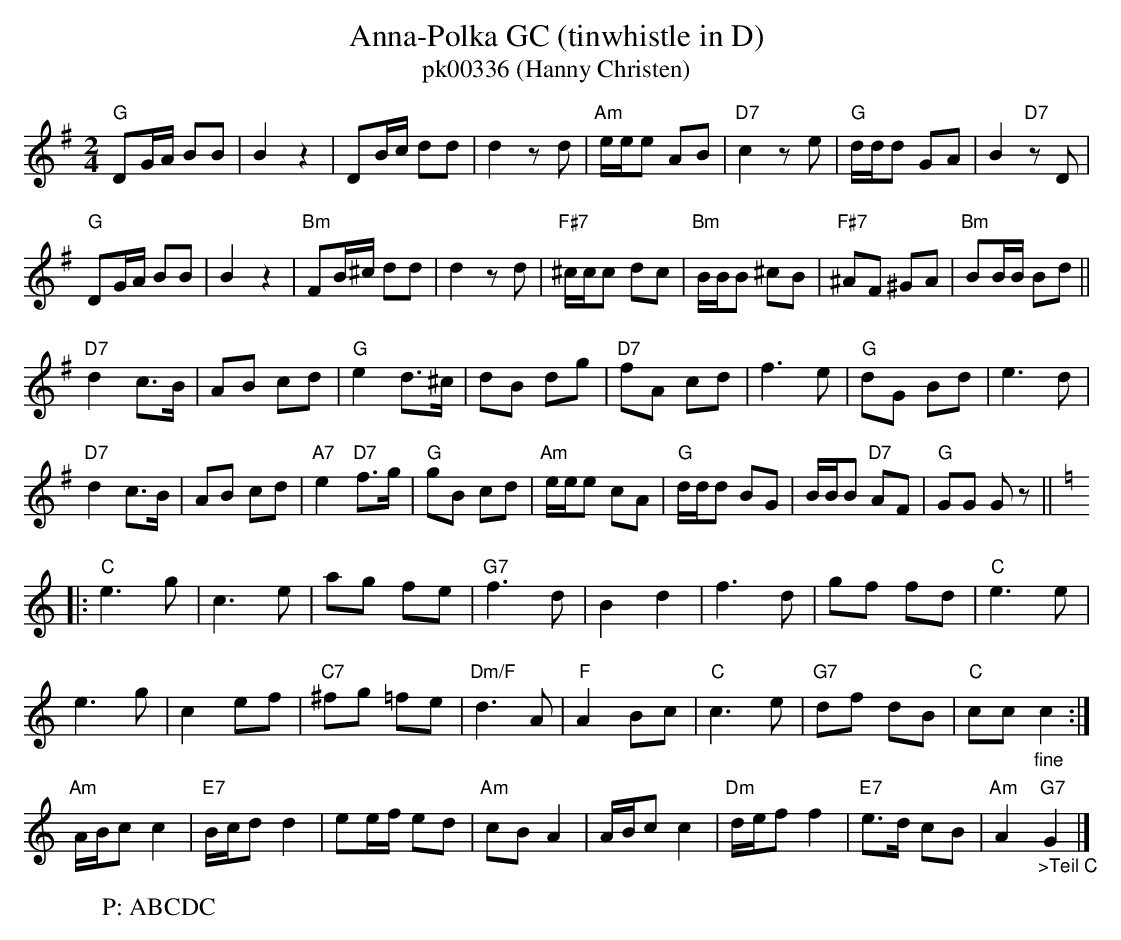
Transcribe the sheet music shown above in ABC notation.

X:1
T:Anna-Polka GC (tinwhistle in D)
T:pk00336 (Hanny Christen)
M:2/4
L:1/8
K:G %%MIDI gchordon
"G"DG/2A/2 BB | B2z2 | DB/2c/2 dd | d2zd | "Am"e/2e/2e AB | "D7"c2ze | "G"d/2d/2d GA | B2"D7"zD |
"G"DG/2A/2 BB | B2z2 | "Bm"FB/2^c/2 dd | d2zd | "F#7"^c/2c/2c dc | "Bm"B/2B/2B ^cB | "F#7"^AF ^GA | "Bm"BB/2B/2 Bd ||
"D7"d2c>B | AB cd | "G"e2 d>^c | dB dg | "D7"fA cd | f3e | "G"dG Bd | e3d |
"D7"d2 c>B | AB cd | "A7"e2 "D7"f>g | "G"gB cd | "Am"e/2e/2e cA | "G"d/2d/2d BG | B/2B/2B "D7"AF | "G"GG Gz ||
|: [K:C]
"C"e3g | c3e | ag fe | "G7"f3d | B2d2 | f3d | gf fd | "C"e3e |
e3g | c2 ef | "C7"^fg =fe | "Dm/F"d3A | "F"A2 Bc | "C"c3e | "G7"df dB | "C"cc "_fine"c2 :|
"Am"A/2B/2c c2 | "E7"B/2c/2d d2 | ee/2f/2 ed | "Am"cBA2 | A/2B/2c c2 | "Dm"d/2e/2f f2 | "E7"e>d cB | "Am"A2"_>Teil C""G7"G2 |]
W:P: ABCDC
